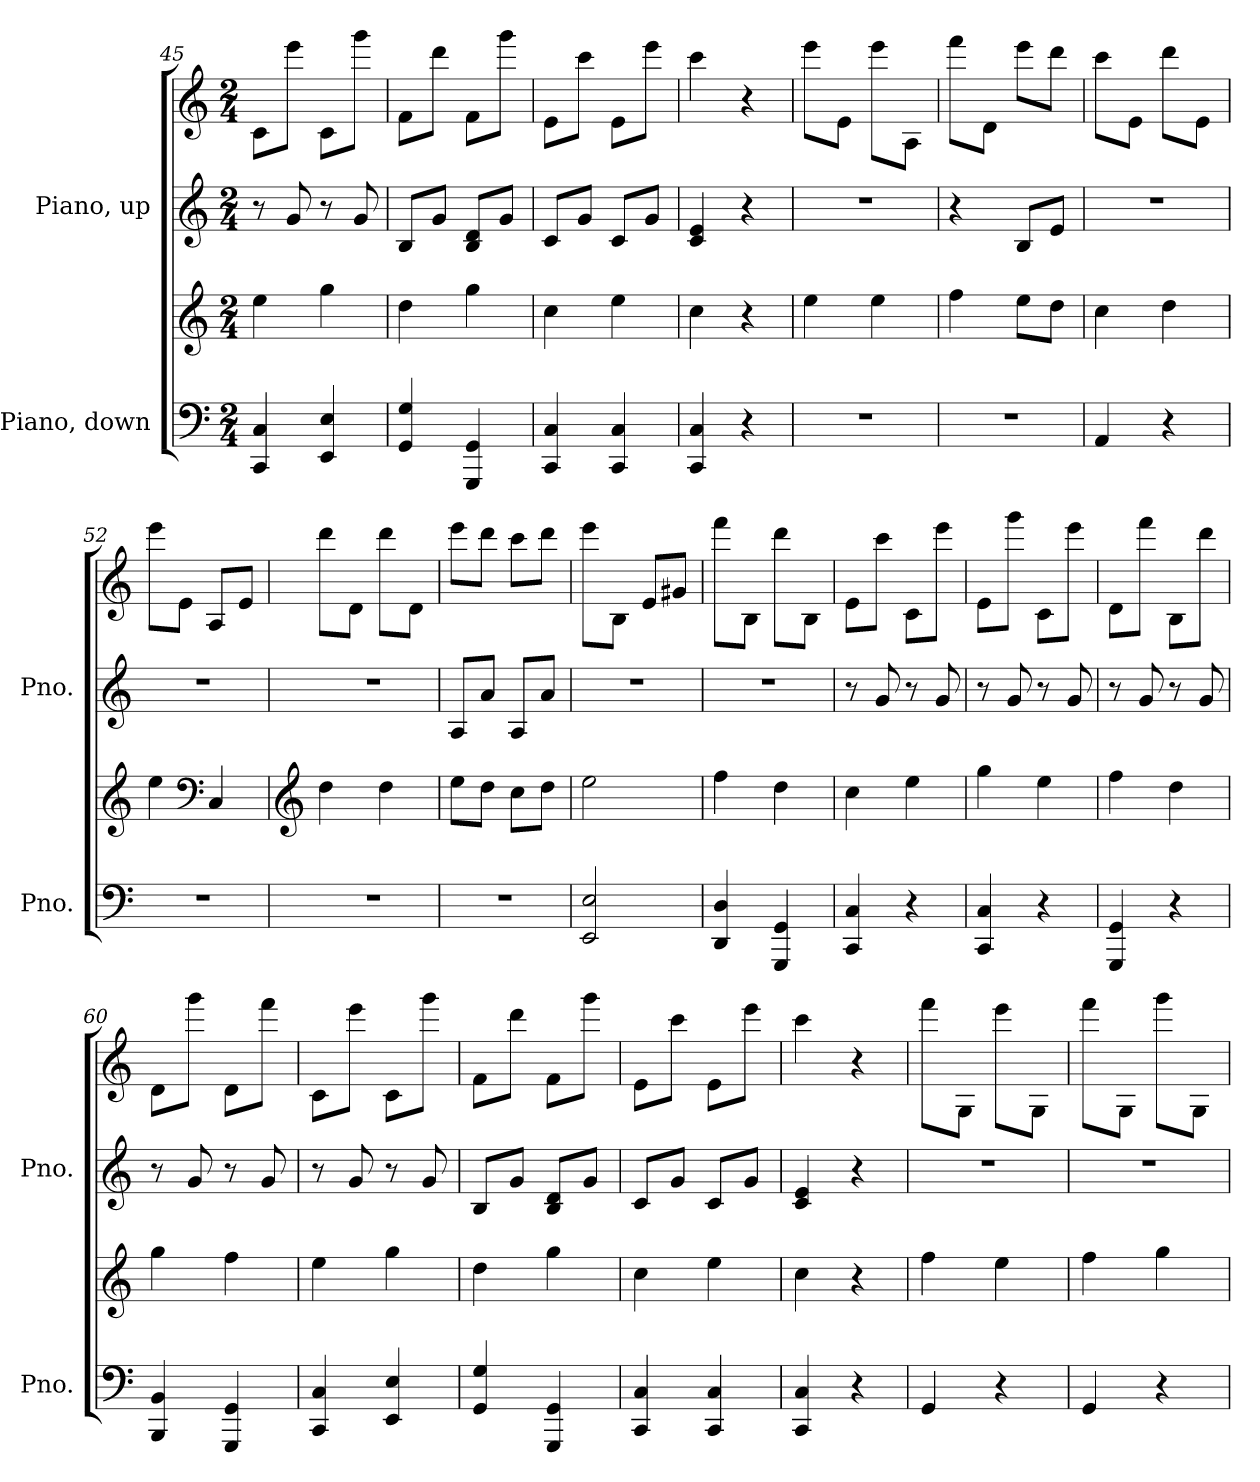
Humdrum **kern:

**kern	**kern	**kern	**kern
*part2	*part2	*part1	*part1
*staff4	*staff3	*staff2	*staff1
*I"Piano, down	*	*I"Piano, up	*
*I'Pno.	*	*I'Pno.	*
*clefF4	*clefG2	*clefG2	*clefG2
*k[]	*k[]	*k[]	*k[]
*M2/4	*M2/4	*M2/4	*M2/4
=45	=45	=45	=45
4CC/ 4C/	4ee\	8r	8c\L
.	.	8g/	8eee\J
4EE/ 4E/	4gg\	8r	8c\L
.	.	8g/	8ggg\J
=46	=46	=46	=46
4GG/ 4G/	4dd\	8B/L	8f\L
.	.	8g/J	8ddd\J
4GGG/ 4GG/	4gg\	8B/ 8d/L	8f\L
.	.	8g/J	8ggg\J
=47	=47	=47	=47
4CC/ 4C/	4cc\	8c/L	8e\L
.	.	8g/J	8ccc\J
4CC/ 4C/	4ee\	8c/L	8e\L
.	.	8g/J	8eee\J
=48	=48	=48	=48
4CC/ 4C/	4cc\	4c/ 4e/	4ccc\
4r	4r	4r	4r
=49	=49	=49	=49
2r	4ee\	2r	8eee\L
.	.	.	8e\J
.	4ee\	.	8eee\L
.	.	.	8A\J
!!LO:LB:g=z
=50	=50	=50	=50
2r	4ff\	4r	8fff\L
.	.	.	8d\J
.	8ee\L	8B/L	8eee\L
.	8dd\J	8e/J	8ddd\J
=51	=51	=51	=51
4AA/	4cc\	2r	8ccc\L
.	.	.	8e\J
4r	4dd\	.	8ddd\L
.	.	.	8e\J
=52	=52	=52	=52
2r	4ee\	2r	8eee\L
.	.	.	8e\J
*	*clefF4	*	*
.	4C/	.	8A/L
.	.	.	8e/J
=53	=53	=53	=53
*	*clefG2	*	*
2r	4dd\	2r	8ddd\L
.	.	.	8d\J
.	4dd\	.	8ddd\L
.	.	.	8d\J
=54	=54	=54	=54
2r	8ee\L	8A/L	8eee\L
.	8dd\J	8a/J	8ddd\J
.	8cc\L	8A/L	8ccc\L
.	8dd\J	8a/J	8ddd\J
=55	=55	=55	=55
2EE/ 2E/	2ee\	2r	8eee\L
.	.	.	8B\J
.	.	.	8e/L
.	.	.	8g#X/J
=56	=56	=56	=56
4DD/ 4D/	4ff\	2r	8fff\L
.	.	.	8B\J
4GGG/ 4GG/	4dd\	.	8ddd\L
.	.	.	8B\J
!!LO:LB:g=z
=57	=57	=57	=57
4CC/ 4C/	4cc\	8r	8e\L
.	.	8g/	8ccc\J
4r	4ee\	8r	8c\L
.	.	8g/	8eee\J
=58	=58	=58	=58
4CC/ 4C/	4gg\	8r	8e\L
.	.	8g/	8ggg\J
4r	4ee\	8r	8c\L
.	.	8g/	8eee\J
=59	=59	=59	=59
4GGG/ 4GG/	4ff\	8r	8d\L
.	.	8g/	8fff\J
4r	4dd\	8r	8B\L
.	.	8g/	8ddd\J
=60	=60	=60	=60
4BBB/ 4BB/	4gg\	8r	8d\L
.	.	8g/	8ggg\J
4GGG/ 4GG/	4ff\	8r	8d\L
.	.	8g/	8fff\J
=61	=61	=61	=61
4CC/ 4C/	4ee\	8r	8c\L
.	.	8g/	8eee\J
4EE/ 4E/	4gg\	8r	8c\L
.	.	8g/	8ggg\J
=62	=62	=62	=62
4GG/ 4G/	4dd\	8B/L	8f\L
.	.	8g/J	8ddd\J
4GGG/ 4GG/	4gg\	8B/ 8d/L	8f\L
.	.	8g/J	8ggg\J
=63	=63	=63	=63
4CC/ 4C/	4cc\	8c/L	8e\L
.	.	8g/J	8ccc\J
4CC/ 4C/	4ee\	8c/L	8e\L
.	.	8g/J	8eee\J
=64	=64	=64	=64
4CC/ 4C/	4cc\	4c/ 4e/	4ccc\
4r	4r	4r	4r
!!LO:PB:g=z
=65	=65	=65	=65
4GG/	4ff\	2r	8fff\L
.	.	.	8G\J
4r	4ee\	.	8eee\L
.	.	.	8G\J
=66	=66	=66	=66
4GG/	4ff\	2r	8fff\L
.	.	.	8G\J
4r	4gg\	.	8ggg\L
.	.	.	8G\J
=	=	=	=
*-	*-	*-	*-
